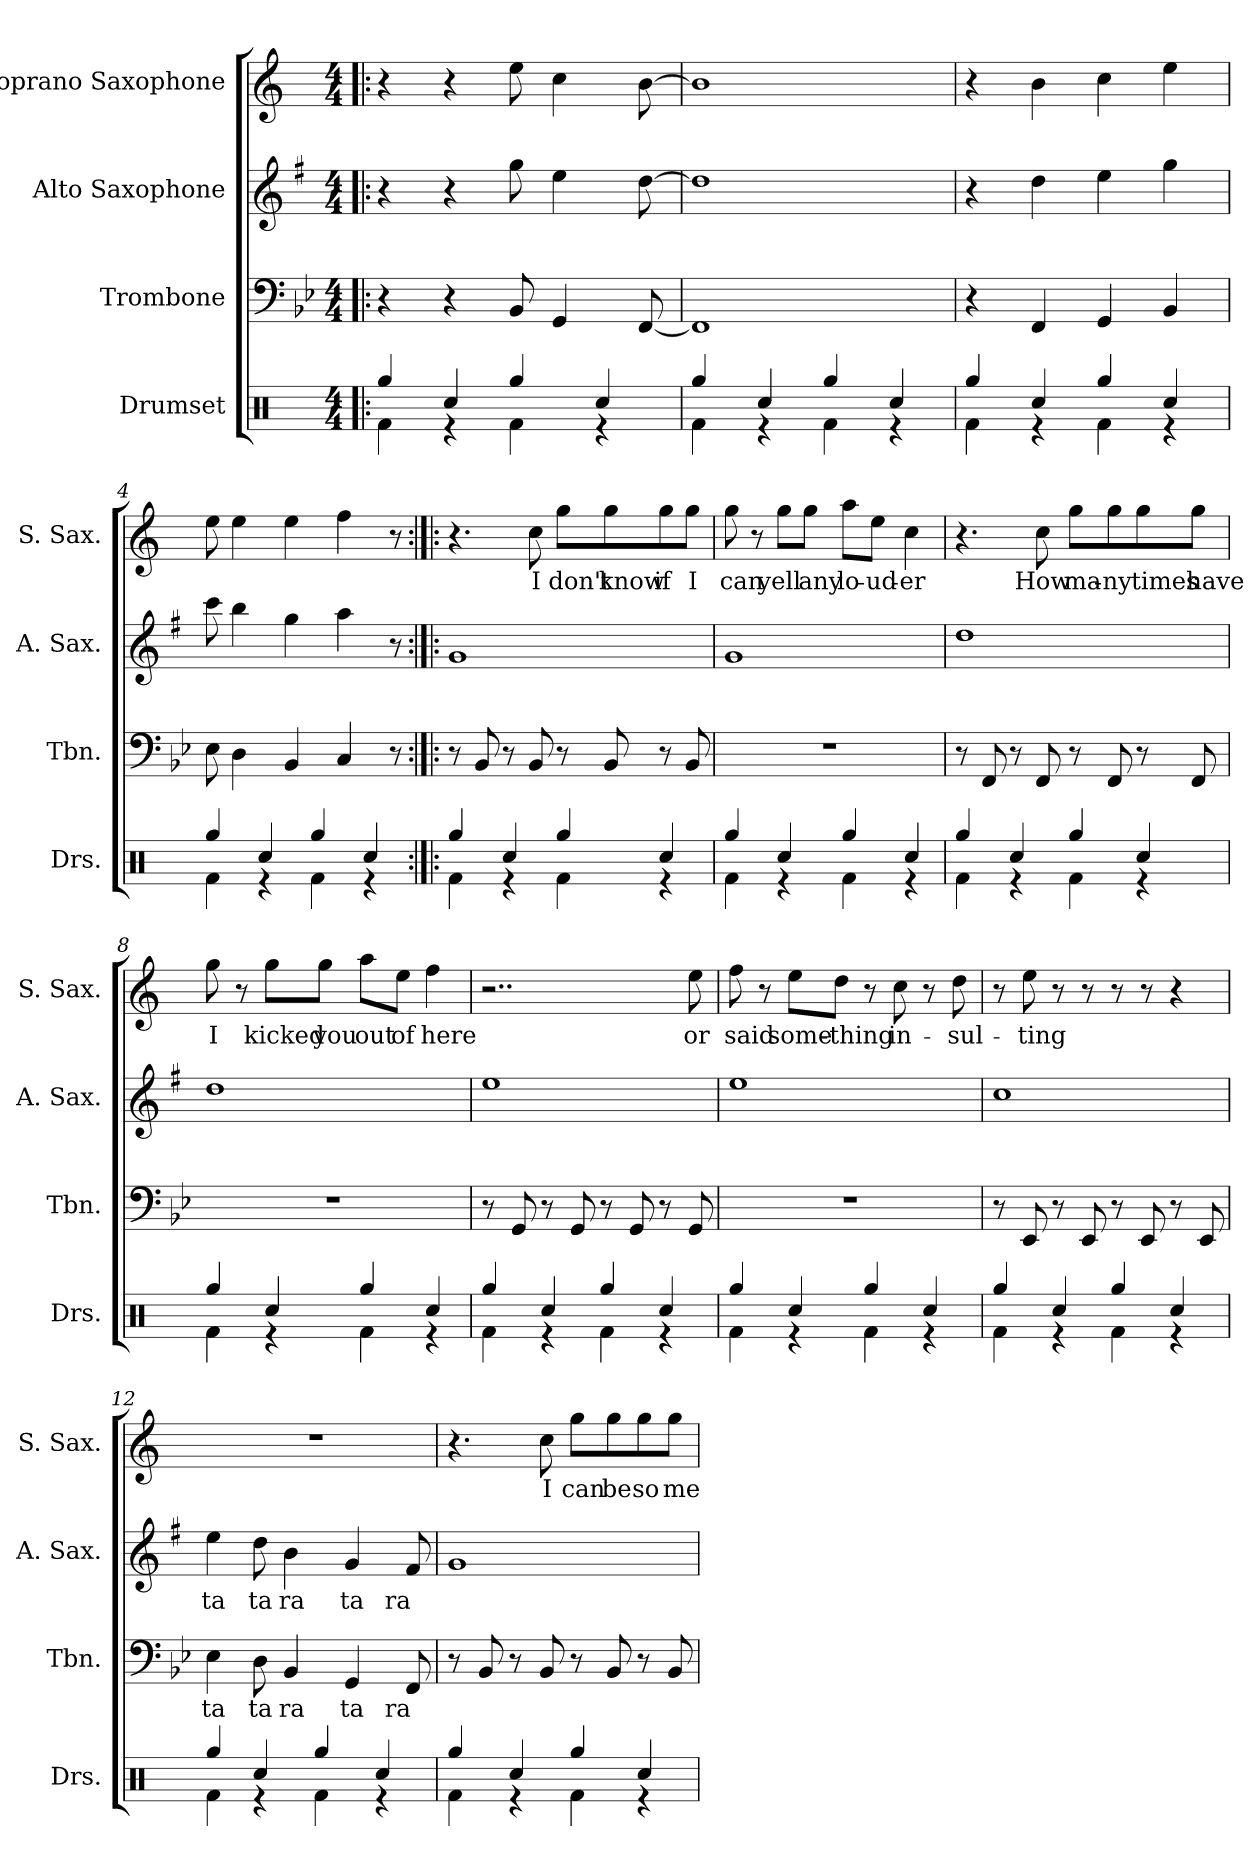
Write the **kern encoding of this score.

**kern	**kern	**text	**kern	**text	**kern	**text
*part4	*part3	*part3	*part2	*part2	*part1	*part1
*staff4	*staff3	*staff3	*staff2	*staff2	*staff1	*staff1
*I"Drumset	*I"Trombone	*	*I"Alto Saxophone	*	*I"Soprano Saxophone	*
*I'Drs.	*I'Tbn.	*	*I'A. Sax.	*	*I'S. Sax.	*
*clefX	*clefF4	*	*clefG2	*	*clefG2	*
*	*	*	*ITrd5c9	*	*ITrd1c2	*
*k[]	*k[b-e-]	*	*k[b-e-]	*	*k[b-e-]	*
*M4/4	*M4/4	*	*M4/4	*	*M4/4	*
*MM140	*MM140	*	*MM140	*	*MM140	*
=1!|:	=1!|:	=1!|:	=1!|:	=1!|:	=1!|:	=1!|:
*^	*	*	*	*	*	*
4Rgg/	4Rf\	4r	.	4r	.	4r	.
4Rcc/	4r	4r	.	4r	.	4r	.
4Rgg/	4Rf\	8BB-/	.	8b-\	.	8dd\	.
.	.	4GG/	.	4g\	.	4b-\	.
4Rcc/	4r	.	.	.	.	.	.
.	.	[8FF/	.	[8f\	.	[8a\	.
=2	=2	=2	=2	=2	=2	=2	=2
4Rgg/	4Rf\	1FF]	.	1f]	.	1a]	.
4Rcc/	4r	.	.	.	.	.	.
4Rgg/	4Rf\	.	.	.	.	.	.
4Rcc/	4r	.	.	.	.	.	.
=3	=3	=3	=3	=3	=3	=3	=3
4Rgg/	4Rf\	4r	.	4r	.	4r	.
4Rcc/	4r	4FF/	.	4f\	.	4a\	.
4Rgg/	4Rf\	4GG/	.	4g\	.	4b-\	.
4Rcc/	4r	4BB-/	.	4b-\	.	4dd\	.
=4	=4	=4	=4	=4	=4	=4	=4
4Rgg/	4Rf\	8E-\	.	8ee-\	.	8dd\	.
.	.	4D\	.	4dd\	.	4dd\	.
4Rcc/	4r	.	.	.	.	.	.
.	.	4BB-/	.	4b-\	.	4dd\	.
4Rgg/	4Rf\	.	.	.	.	.	.
.	.	4C/	.	4cc\	.	4ee-\	.
4Rcc/	4r	.	.	.	.	.	.
.	.	8r	.	8r	.	8r	.
!!LO:LB:g=z
=5:|!|:	=5:|!|:	=5:|!|:	=5:|!|:	=5:|!|:	=5:|!|:	=5:|!|:	=5:|!|:
4Rgg/	4Rf\	8r	.	1B-	.	4.r	.
.	.	8BB-/	.	.	.	.	.
4Rcc/	4r	8r	.	.	.	.	.
!	!	!	!	!	!	!	!LO:LY:b
.	.	8BB-/	.	.	.	8b-\	I
!	!	!	!	!	!	!	!LO:LY:b
4Rgg/	4Rf\	8r	.	.	.	8ff\L	don't
!	!	!	!	!	!	!	!LO:LY:b
.	.	8BB-/	.	.	.	8ff\	know
!	!	!	!	!	!	!	!LO:LY:b
4Rcc/	4r	8r	.	.	.	8ff\	if
!	!	!	!	!	!	!	!LO:LY:b
.	.	8BB-/	.	.	.	8ff\J	I
=6	=6	=6	=6	=6	=6	=6	=6
!	!	!	!	!	!	!	!LO:LY:b
4Rgg/	4Rf\	1r	.	1B-	.	8ff\	can
.	.	.	.	.	.	8r	.
!	!	!	!	!	!	!	!LO:LY:b
4Rcc/	4r	.	.	.	.	8ff\L	yell
!	!	!	!	!	!	!	!LO:LY:b
.	.	.	.	.	.	8ff\J	any
!	!	!	!	!	!	!	!LO:LY:b
4Rgg/	4Rf\	.	.	.	.	8gg\L	lo-
!	!	!	!	!	!	!	!LO:LY:b
.	.	.	.	.	.	8dd\J	-ud-
!	!	!	!	!	!	!	!LO:LY:b
4Rcc/	4r	.	.	.	.	4b-\	-er
=7	=7	=7	=7	=7	=7	=7	=7
4Rgg/	4Rf\	8r	.	1f	.	4.r	.
.	.	8FF/	.	.	.	.	.
4Rcc/	4r	8r	.	.	.	.	.
!	!	!	!	!	!	!	!LO:LY:b
.	.	8FF/	.	.	.	8b-\	How
!	!	!	!	!	!	!	!LO:LY:b
4Rgg/	4Rf\	8r	.	.	.	8ff\L	ma-
!	!	!	!	!	!	!	!LO:LY:b
.	.	8FF/	.	.	.	8ff\	-ny
!	!	!	!	!	!	!	!LO:LY:b
4Rcc/	4r	8r	.	.	.	8ff\	times
!	!	!	!	!	!	!	!LO:LY:b
.	.	8FF/	.	.	.	8ff\J	have
!!LO:PB:g=z
=8	=8	=8	=8	=8	=8	=8	=8
!	!	!	!	!	!	!	!LO:LY:b
4Rgg/	4Rf\	1r	.	1f	.	8ff\	I
.	.	.	.	.	.	8r	.
!	!	!	!	!	!	!	!LO:LY:b
4Rcc/	4r	.	.	.	.	8ff\L	kicked
!	!	!	!	!	!	!	!LO:LY:b
.	.	.	.	.	.	8ff\J	you
!	!	!	!	!	!	!	!LO:LY:b
4Rgg/	4Rf\	.	.	.	.	8gg\L	out
!	!	!	!	!	!	!	!LO:LY:b
.	.	.	.	.	.	8dd\J	of
!	!	!	!	!	!	!	!LO:LY:b
4Rcc/	4r	.	.	.	.	4ee-\	here
=9	=9	=9	=9	=9	=9	=9	=9
4Rgg/	4Rf\	8r	.	1g	.	2..r	.
.	.	8GG/	.	.	.	.	.
4Rcc/	4r	8r	.	.	.	.	.
.	.	8GG/	.	.	.	.	.
4Rgg/	4Rf\	8r	.	.	.	.	.
.	.	8GG/	.	.	.	.	.
4Rcc/	4r	8r	.	.	.	.	.
!	!	!	!	!	!	!	!LO:LY:b
.	.	8GG/	.	.	.	8dd\	or
=10	=10	=10	=10	=10	=10	=10	=10
!	!	!	!	!	!	!	!LO:LY:b
4Rgg/	4Rf\	1r	.	1g	.	8ee-\	said
.	.	.	.	.	.	8r	.
!	!	!	!	!	!	!	!LO:LY:b
4Rcc/	4r	.	.	.	.	8dd\L	some-
!	!	!	!	!	!	!	!LO:LY:b
.	.	.	.	.	.	8cc\J	-thing
4Rgg/	4Rf\	.	.	.	.	8r	.
!	!	!	!	!	!	!	!LO:LY:b
.	.	.	.	.	.	8b-\	in-
4Rcc/	4r	.	.	.	.	8r	.
!	!	!	!	!	!	!	!LO:LY:b
.	.	.	.	.	.	8cc\	-sul-
!!LO:LB:g=z
=11	=11	=11	=11	=11	=11	=11	=11
4Rgg/	4Rf\	8r	.	1e-	.	8r	.
!	!	!	!	!	!	!	!LO:LY:b
.	.	8EE-/	.	.	.	8dd\	-ting
4Rcc/	4r	8r	.	.	.	8r	.
.	.	8EE-/	.	.	.	8r	.
4Rgg/	4Rf\	8r	.	.	.	8r	.
.	.	8EE-/	.	.	.	8r	.
4Rcc/	4r	8r	.	.	.	4r	.
.	.	8EE-/	.	.	.	.	.
=12	=12	=12	=12	=12	=12	=12	=12
!	!	!	!LO:LY:b	!	!LO:LY:b	!	!
4Rgg/	4Rf\	4E-\	ta	4g\	ta	1r	.
!	!	!	!LO:LY:b	!	!LO:LY:b	!	!
4Rcc/	4r	8D\	ta	8f\	ta	.	.
!	!	!	!LO:LY:b	!	!LO:LY:b	!	!
.	.	4BB-/	ra	4d\	ra	.	.
4Rgg/	4Rf\	.	.	.	.	.	.
!	!	!	!LO:LY:b	!	!LO:LY:b	!	!
.	.	4GG/	ta	4B-/	ta	.	.
4Rcc/	4r	.	.	.	.	.	.
!	!	!	!LO:LY:b	!	!LO:LY:b	!	!
.	.	8FF/	ra	8A/	ra	.	.
=13	=13	=13	=13	=13	=13	=13	=13
4Rgg/	4Rf\	8r	.	1B-	.	4.r	.
.	.	8BB-/	.	.	.	.	.
4Rcc/	4r	8r	.	.	.	.	.
!	!	!	!	!	!	!	!LO:LY:b
.	.	8BB-/	.	.	.	8b-\	I
!	!	!	!	!	!	!	!LO:LY:b
4Rgg/	4Rf\	8r	.	.	.	8ff\L	can
!	!	!	!	!	!	!	!LO:LY:b
.	.	8BB-/	.	.	.	8ff\	be
!	!	!	!	!	!	!	!LO:LY:b
4Rcc/	4r	8r	.	.	.	8ff\	so
!	!	!	!	!	!	!	!LO:LY:b
.	.	8BB-/	.	.	.	8ff\J	me-
*v	*v	*	*	*	*	*	*
=	=	=	=	=	=	=
*-	*-	*-	*-	*-	*-	*-
